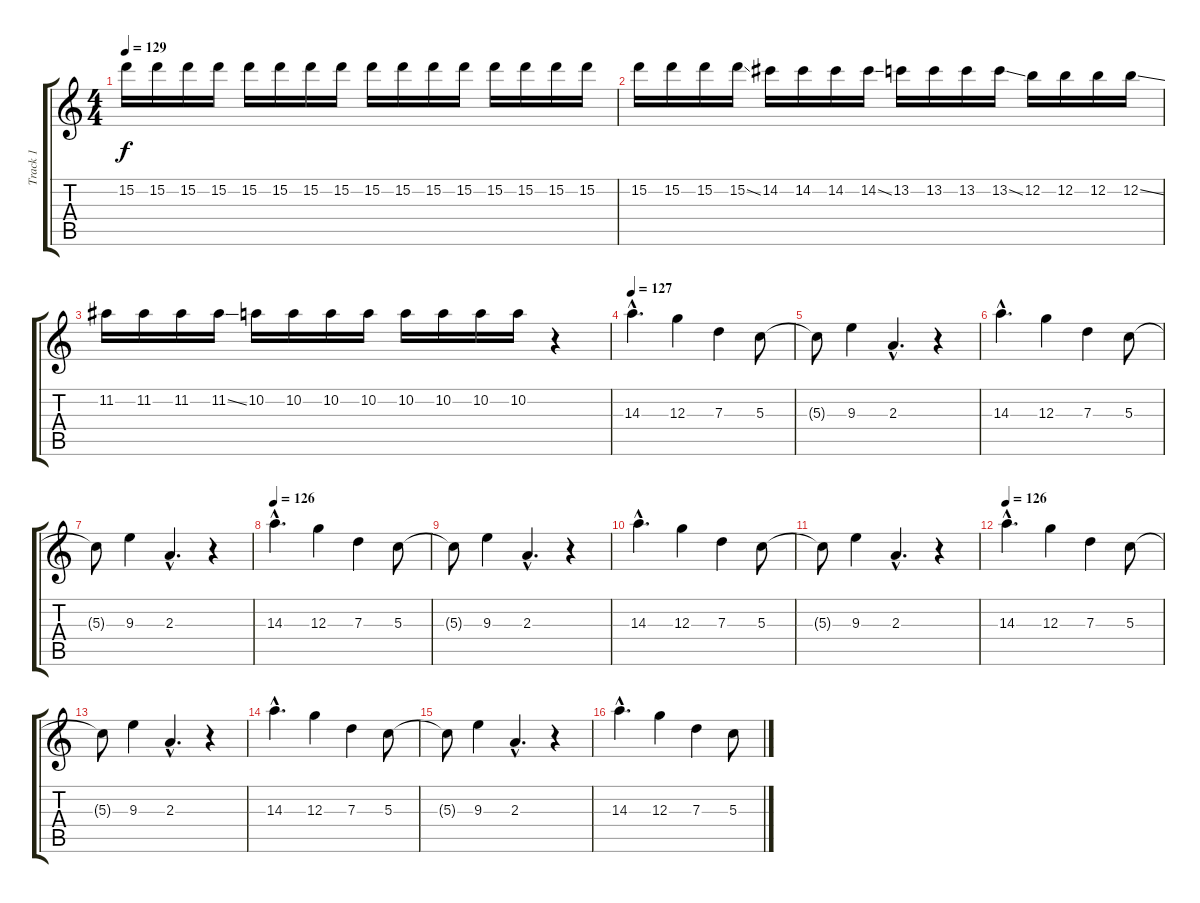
\track ("Track 1" "Track 1") {instrument overdrivenguitar}
\staff {score tabs}
\tuning (E4 B3 G3 D3 A2 E2) {hide}
\ts (4 4)
\tempo 129
\clef g2
\ks c
15.2.16{dy f} 15.2.16 15.2.16 15.2.16 15.2.16 15.2.16 15.2.16 15.2.16 15.2.16 15.2.16 15.2.16 15.2.16 15.2.16 15.2.16 15.2.16 15.2.16 |
15.2.16 15.2.16 15.2.16 15.2{ss}.16 14.2.16 14.2.16 14.2.16 14.2{ss}.16 13.2.16 13.2.16 13.2.16 13.2{ss}.16 12.2.16 12.2.16 12.2.16 12.2{ss}.16 |
11.2.16 11.2.16 11.2.16 11.2{ss}.16 10.2.16 10.2.16 10.2.16 10.2.16 10.2.16 10.2.16 10.2.16 10.2.16 r.4 |
\tempo 127
14.3{hac}.4{d} 12.3.4 7.3.4 5.3.8 |
5.3{t}.8 9.3.4 2.3{hac}.4{d} r.4 |
14.3{hac}.4{d} 12.3.4 7.3.4 5.3.8 |
5.3{t}.8 9.3.4 2.3{hac}.4{d} r.4 |
\tempo 126
14.3{hac}.4{d} 12.3.4 7.3.4 5.3.8 |
5.3{t}.8 9.3.4 2.3{hac}.4{d} r.4 |
14.3{hac}.4{d} 12.3.4 7.3.4 5.3.8 |
5.3{t}.8 9.3.4 2.3{hac}.4{d} r.4 |
\tempo 126
14.3{hac}.4{d} 12.3.4 7.3.4 5.3.8 |
5.3{t}.8 9.3.4 2.3{hac}.4{d} r.4 |
14.3{hac}.4{d} 12.3.4 7.3.4 5.3.8 |
5.3{t}.8 9.3.4 2.3{hac}.4{d} r.4 |
14.3{hac}.4{d} 12.3.4 7.3.4 5.3.8
